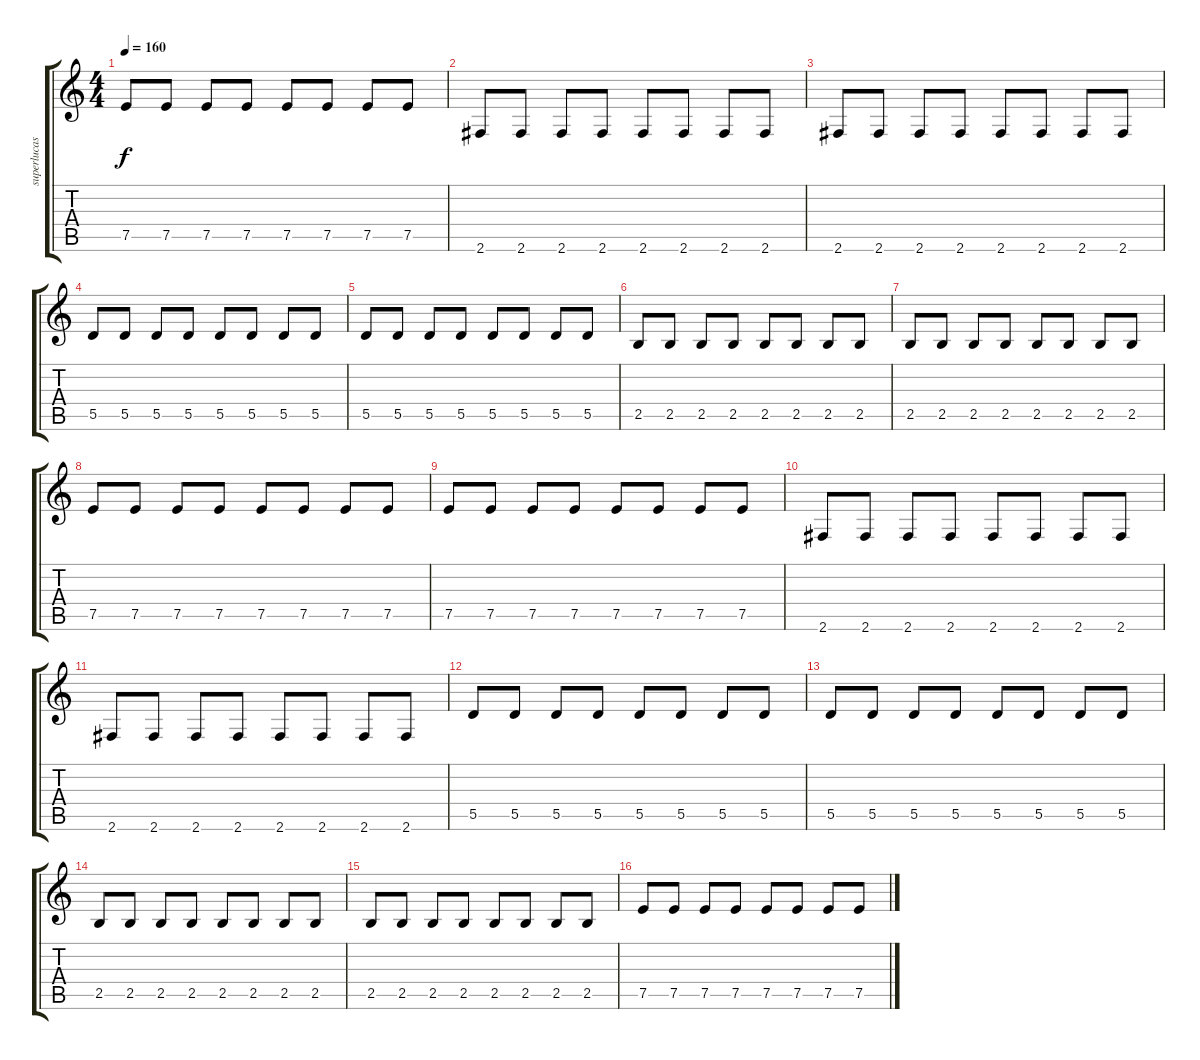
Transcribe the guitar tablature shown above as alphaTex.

\track ("superlucas" "superlucas") {instrument electricbassfinger}
\staff {score tabs}
\tuning (E4 B3 G3 D3 A2 E2) {hide}
\ts (4 4)
\tempo 160
\clef g2
\ks c
7.5.8{dy f} 7.5.8 7.5.8 7.5.8 7.5.8 7.5.8 7.5.8 7.5.8 |
2.6.8 2.6.8 2.6.8 2.6.8 2.6.8 2.6.8 2.6.8 2.6.8 |
2.6.8 2.6.8 2.6.8 2.6.8 2.6.8 2.6.8 2.6.8 2.6.8 |
5.5.8 5.5.8 5.5.8 5.5.8 5.5.8 5.5.8 5.5.8 5.5.8 |
5.5.8 5.5.8 5.5.8 5.5.8 5.5.8 5.5.8 5.5.8 5.5.8 |
2.5.8 2.5.8 2.5.8 2.5.8 2.5.8 2.5.8 2.5.8 2.5.8 |
2.5.8 2.5.8 2.5.8 2.5.8 2.5.8 2.5.8 2.5.8 2.5.8 |
7.5.8 7.5.8 7.5.8 7.5.8 7.5.8 7.5.8 7.5.8 7.5.8 |
7.5.8 7.5.8 7.5.8 7.5.8 7.5.8 7.5.8 7.5.8 7.5.8 |
2.6.8 2.6.8 2.6.8 2.6.8 2.6.8 2.6.8 2.6.8 2.6.8 |
2.6.8 2.6.8 2.6.8 2.6.8 2.6.8 2.6.8 2.6.8 2.6.8 |
5.5.8 5.5.8 5.5.8 5.5.8 5.5.8 5.5.8 5.5.8 5.5.8 |
5.5.8 5.5.8 5.5.8 5.5.8 5.5.8 5.5.8 5.5.8 5.5.8 |
2.5.8 2.5.8 2.5.8 2.5.8 2.5.8 2.5.8 2.5.8 2.5.8 |
2.5.8 2.5.8 2.5.8 2.5.8 2.5.8 2.5.8 2.5.8 2.5.8 |
7.5.8 7.5.8 7.5.8 7.5.8 7.5.8 7.5.8 7.5.8 7.5.8
